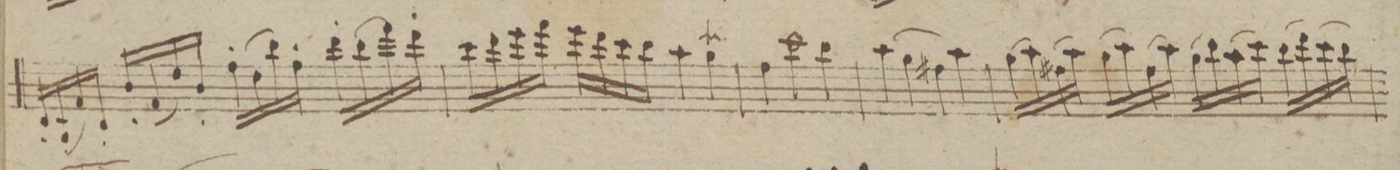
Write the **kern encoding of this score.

**kern	**dynam
*I"Violino Principal	*
*clefG2	*
*k[b-]	*
*met(c|)	*
*M2/2	*
16d'/LL	.
(16B-/	.
16f/)	.
16d'/JJ	.
16b-'/LL	.
(16f/	.
16dd/)	.
16b-'/JJ	.
16ff'\LL	.
(16dd\	.
16bb-\)	.
16ff'\JJ	.
16ddd'\LL	.
(16bb-\	.
16fff\)	.
16ddd'\JJ	.
=15	=15
16ccc\LL	.
16ddd\	.
16eee\	.
16fff\JJ	.
16eee\LL	.
16ddd\	.
16ccc\	.
16bb-\JJ	.
4aa\	.
4ggT\	.
=16	=16
4ff\	.
2ccc\	.
4bb-\	.
=17	=17
(4aa\	.
4gg\	.
4ff#X\	.
4aa\)	.
=18	=18
(16gg\LL	.
16aa\)	.
(16ff#X\	.
16aa\JJ)	.
(16gg\LL	.
16aa\)	.
(16ff#\	.
16aa\JJ)	.
(16gg\LL	.
16bb-\)	.
(16aa\	.
16ccc\JJ)	.
(16bb-\LL	.
16ddd\)	.
(16ccc\	.
16bb-\JJ)	.
=19	=19
*-	*-
